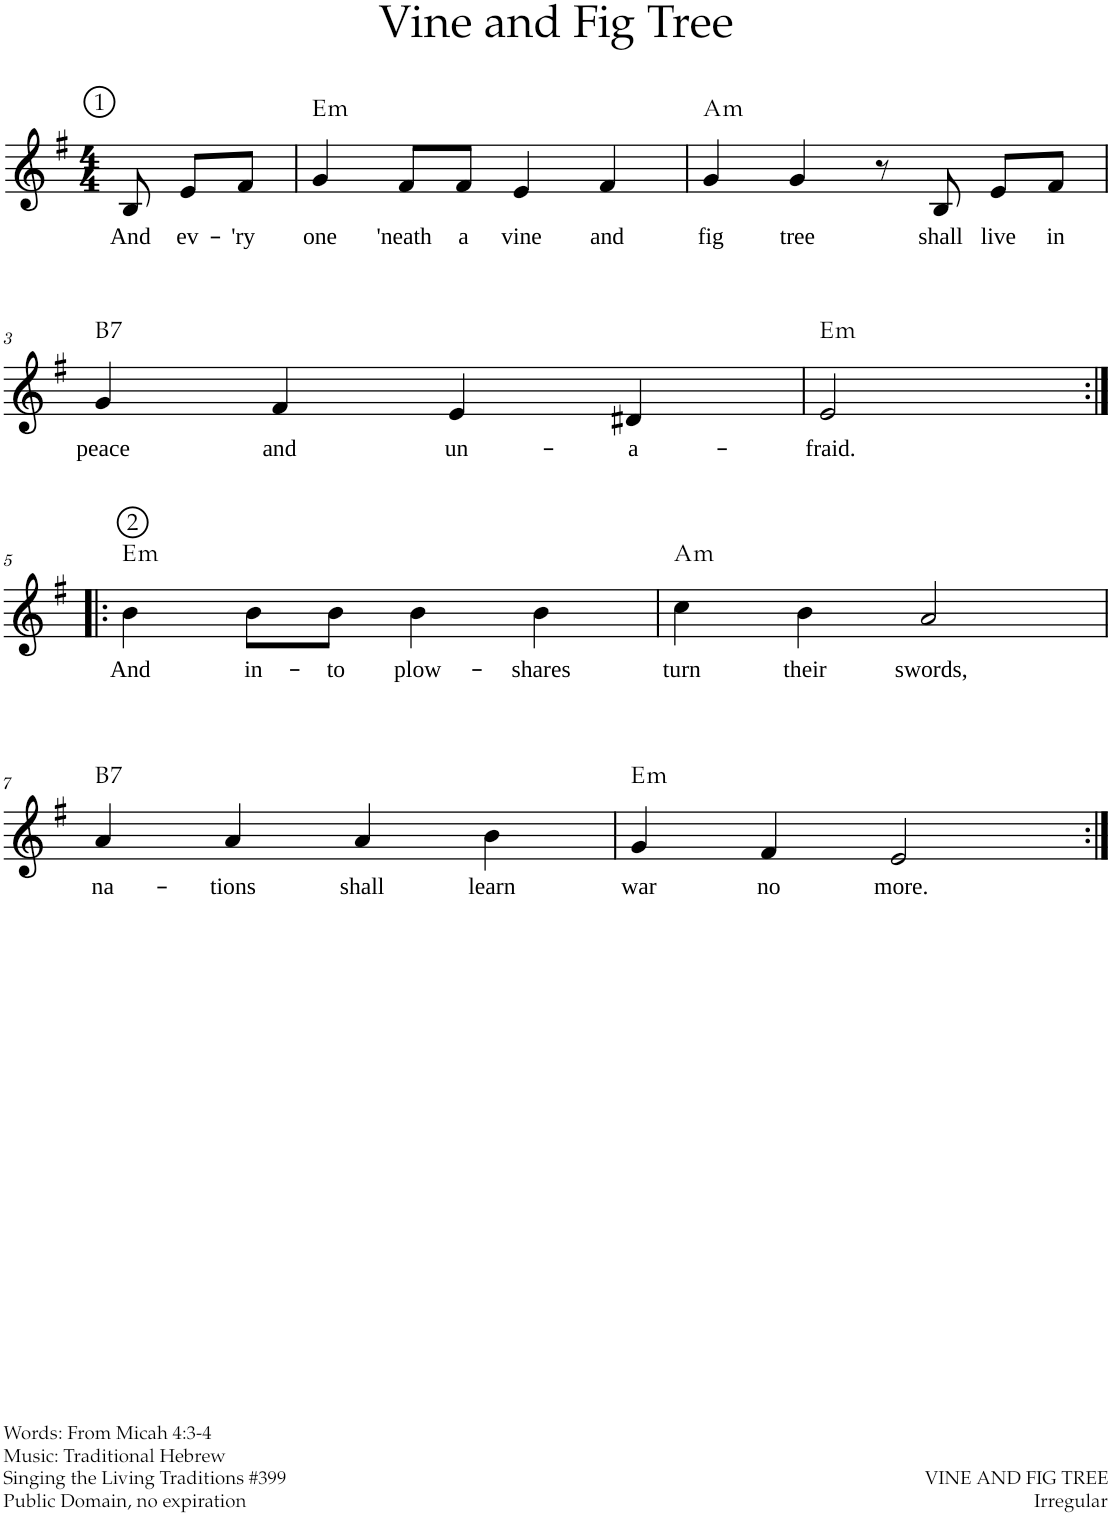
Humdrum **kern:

**kern	**text	**harte
*part1	*part1	*part1
*staff1	*staff1	*
*I"Piano	*	*
*I'Pno.	*	*
*clefG2	*	*
*k[f#]	*	*
*M4/4	*	*
!!LO:REH:place=s1:a:cj:enc=circle:t=1
=	=	=
!	!LO:LY:b	!
8B/	And	.
!	!LO:LY:b	!
8e/L	ev-	.
!	!LO:LY:b	!
8f#/J	-'ry	.
=1	=1	=1
!	!LO:LY:b	!LO:H:kt=m
4g/	one	E:min
!	!LO:LY:b	!
8f#/L	'neath	.
!	!LO:LY:b	!
8f#/J	a	.
!	!LO:LY:b	!
4e/	vine	.
!	!LO:LY:b	!
4f#/	and	.
=2	=2	=2
!	!LO:LY:b	!LO:H:kt=m
4g/	fig	A:min
!	!LO:LY:b	!
4g/	tree	.
8r	.	.
!	!LO:LY:b	!
8B/	shall	.
!	!LO:LY:b	!
8e/L	live	.
!	!LO:LY:b	!
8f#/J	in	.
!!LO:LB:g=z
=3	=3	=3
!	!LO:LY:b	!LO:H:kt=7
4g/	peace	B:7
!	!LO:LY:b	!
4f#/	and	.
!	!LO:LY:b	!
4e/	un-	.
!	!LO:LY:b	!
4d#X/	-a-	.
=4	=4	=4
!	!LO:LY:b	!LO:H:kt=m
2e/	fraid.	E:min
!!LO:LB:g=z
!!LO:REH:place=s1:a:cj:enc=circle:t=2
=5:|!|:	=5:|!|:	=5:|!|:
!	!LO:LY:b	!LO:H:kt=m
4b\	And	E:min
!	!LO:LY:b	!
8b\L	in-	.
!	!LO:LY:b	!
8b\J	-to	.
!	!LO:LY:b	!
4b\	plow-	.
!	!LO:LY:b	!
4b\	-shares	.
=6	=6	=6
!	!LO:LY:b	!LO:H:kt=m
4cc\	turn	A:min
!	!LO:LY:b	!
4b\	their	.
!	!LO:LY:b	!
2a/	swords,	.
!!LO:LB:g=z
=7	=7	=7
!	!LO:LY:b	!LO:H:kt=7
4a/	na-	B:7
!	!LO:LY:b	!
4a/	-tions	.
!	!LO:LY:b	!
4a/	shall	.
!	!LO:LY:b	!
4b\	learn	.
=8	=8	=8
!	!LO:LY:b	!LO:H:kt=m
4g/	war	E:min
!	!LO:LY:b	!
4f#/	no	.
!	!LO:LY:b	!
2e/	more.	.
=:|!	=:|!	=:|!
*-	*-	*-
